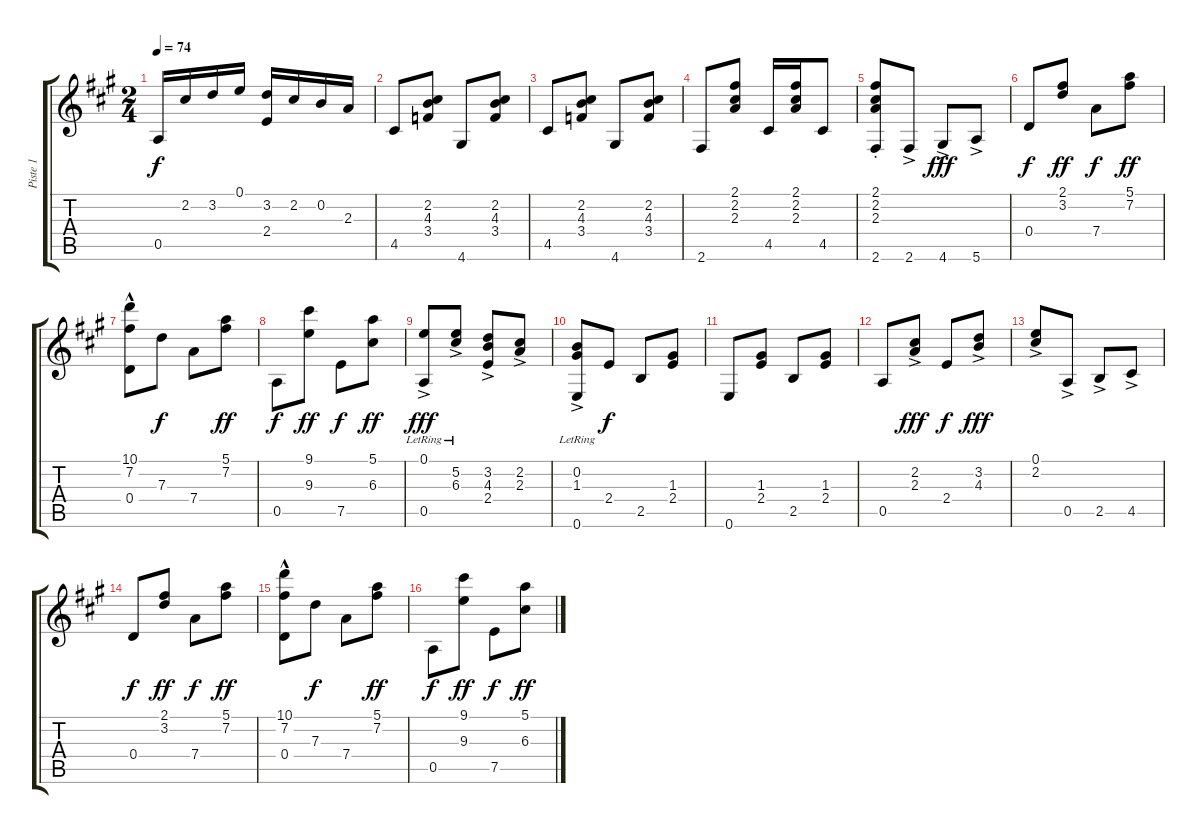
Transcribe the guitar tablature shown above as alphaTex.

\track ("Piste 1" "Piste 1") {instrument acousticguitarsteel}
\staff {score tabs}
\tuning (E4 B3 G3 D3 A2 E2) {hide}
\ts (2 4)
\tempo 74
\clef g2
\ks f#minor
0.5.16{dy f} 2.2.16 3.2.16 0.1.16 (3.2 2.4).16 2.2.16 0.2.16 2.3.16 |
4.5.8 (2.2 4.3 3.4).8 4.6.8 (2.2 4.3 3.4).8 |
4.5.8 (2.2 4.3 3.4).8 4.6.8 (2.2 4.3 3.4).8 |
2.6.8 (2.1 2.2 2.3).8 4.5.16 (2.1 2.2 2.3).16 4.5.8 |
(2.1{st} 2.2{st} 2.3{st} 2.6{st}).8 2.6{ac}.8 4.6{ac}.8{dy fff} 5.6{ac}.8 |
0.4.8{dy f} (2.1 3.2).8{dy ff} 7.4.8{dy f} (5.1 7.2).8{dy ff} |
(10.1{hac} 7.2{hac} 0.4).8 7.3.8{dy f} 7.4.8 (5.1 7.2).8{dy ff} |
0.5.8{dy f} (9.1 9.3).8{dy ff} 7.5.8{dy f} (5.1 6.3).8{dy ff} |
(0.1{ac lr} 0.5).8{dy fff} (5.2{ac} 6.3{lr}).8 (3.2{ac} 4.3{ac} 2.4).8 (2.2{ac} 2.3{ac}).8 |
(0.2{ac lr} 1.3 0.6).8 2.4.8{dy f} 2.5.8 (1.3 2.4).8 |
0.6.8 (1.3 2.4).8 2.5.8 (1.3 2.4).8 |
0.5.8 (2.2{ac} 2.3{ac}).8{dy fff} 2.4.8{dy f} (3.2{ac} 4.3{ac}).8{dy fff} |
(0.1{ac} 2.2{ac}).8 0.5{ac}.8 2.5{ac}.8 4.5{ac}.8 |
0.4.8{dy f} (2.1 3.2).8{dy ff} 7.4.8{dy f} (5.1 7.2).8{dy ff} |
(10.1{hac} 7.2{hac} 0.4).8 7.3.8{dy f} 7.4.8 (5.1 7.2).8{dy ff} |
0.5.8{dy f} (9.1 9.3).8{dy ff} 7.5.8{dy f} (5.1 6.3).8{dy ff}
